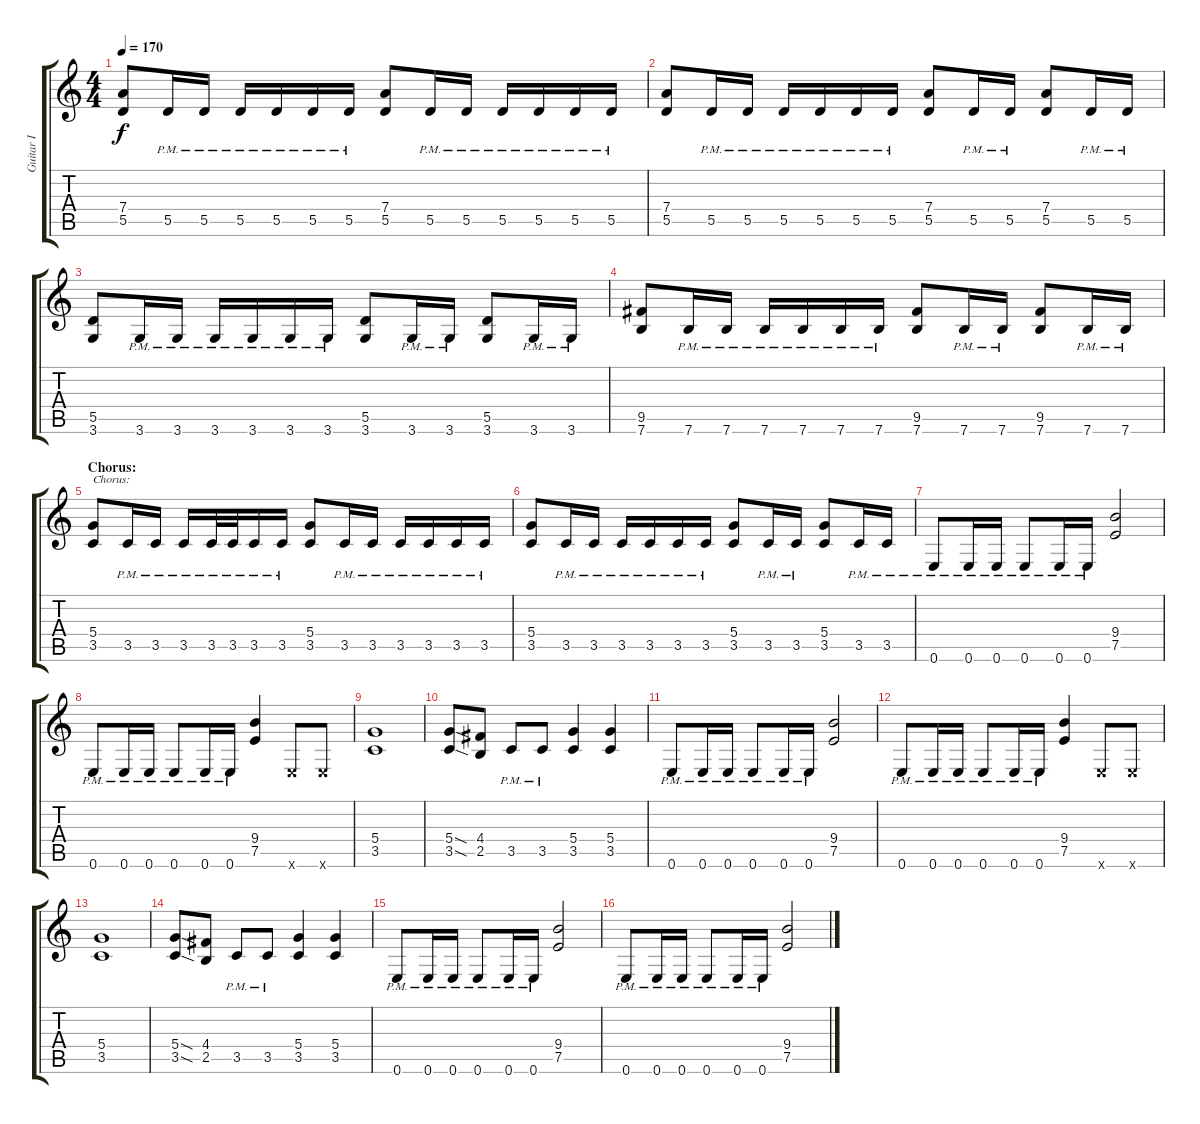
\track ("Guitar I" "Guitar I") {instrument distortionguitar}
\staff {score tabs}
\tuning (E4 B3 G3 D3 A2 E2) {hide}
\ts (4 4)
\tempo 170
\clef g2
\ks c
(7.4 5.5).8{dy f} 5.5{pm}.16 5.5{pm}.16 5.5{pm}.16 5.5{pm}.16 5.5{pm}.16 5.5{pm}.16 (7.4 5.5).8 5.5{pm}.16 5.5{pm}.16 5.5{pm}.16 5.5{pm}.16 5.5{pm}.16 5.5{pm}.16 |
(7.4 5.5).8 5.5{pm}.16 5.5{pm}.16 5.5{pm}.16 5.5{pm}.16 5.5{pm}.16 5.5{pm}.16 (7.4 5.5).8 5.5{pm}.16 5.5{pm}.16 (7.4 5.5).8 5.5{pm}.16 5.5{pm}.16 |
(5.5 3.6).8 3.6{pm}.16 3.6{pm}.16 3.6{pm}.16 3.6{pm}.16 3.6{pm}.16 3.6{pm}.16 (5.5 3.6).8 3.6{pm}.16 3.6{pm}.16 (5.5 3.6).8 3.6{pm}.16 3.6{pm}.16 |
(9.5 7.6).8 7.6{pm}.16 7.6{pm}.16 7.6{pm}.16 7.6{pm}.16 7.6{pm}.16 7.6{pm}.16 (9.5 7.6).8 7.6{pm}.16 7.6{pm}.16 (9.5 7.6).8 7.6{pm}.16 7.6{pm}.16 |
\section ("" "Chorus:")
(5.4 3.5).8{txt "Chorus:"} 3.5{pm}.16 3.5{pm}.16 3.5{pm}.16 3.5{pm}.32 3.5{pm}.32 3.5{pm}.16 3.5{pm}.16 (5.4 3.5).8 3.5{pm}.16 3.5{pm}.16 3.5{pm}.16 3.5{pm}.16 3.5{pm}.16 3.5{pm}.16 |
(5.4 3.5).8 3.5{pm}.16 3.5{pm}.16 3.5{pm}.16 3.5{pm}.16 3.5{pm}.16 3.5{pm}.16 (5.4 3.5).8 3.5{pm}.16 3.5{pm}.16 (5.4 3.5).8 3.5{pm}.16 3.5{pm}.16 |
0.6{pm}.8 0.6{pm}.16 0.6{pm}.16 0.6{pm}.8 0.6{pm}.16 0.6{pm}.16 (9.4 7.5).2 |
0.6{pm}.8 0.6{pm}.16 0.6{pm}.16 0.6{pm}.8 0.6{pm}.16 0.6{pm}.16 (9.4 7.5).4 0.6{x}.8 0.6{x}.8 |
(5.4 3.5).1 |
(5.4{sod} 3.5{sod}).8 (4.4 2.5).8 3.5{pm}.8 3.5{pm}.8 (5.4 3.5).4 (5.4 3.5).4 |
0.6{pm}.8 0.6{pm}.16 0.6{pm}.16 0.6{pm}.8 0.6{pm}.16 0.6{pm}.16 (9.4 7.5).2 |
0.6{pm}.8 0.6{pm}.16 0.6{pm}.16 0.6{pm}.8 0.6{pm}.16 0.6{pm}.16 (9.4 7.5).4 0.6{x}.8 0.6{x}.8 |
(5.4 3.5).1 |
(5.4{sod} 3.5{sod}).8 (4.4 2.5).8 3.5{pm}.8 3.5{pm}.8 (5.4 3.5).4 (5.4 3.5).4 |
0.6{pm}.8 0.6{pm}.16 0.6{pm}.16 0.6{pm}.8 0.6{pm}.16 0.6{pm}.16 (9.4 7.5).2 |
0.6{pm}.8 0.6{pm}.16 0.6{pm}.16 0.6{pm}.8 0.6{pm}.16 0.6{pm}.16 (9.4 7.5).2
